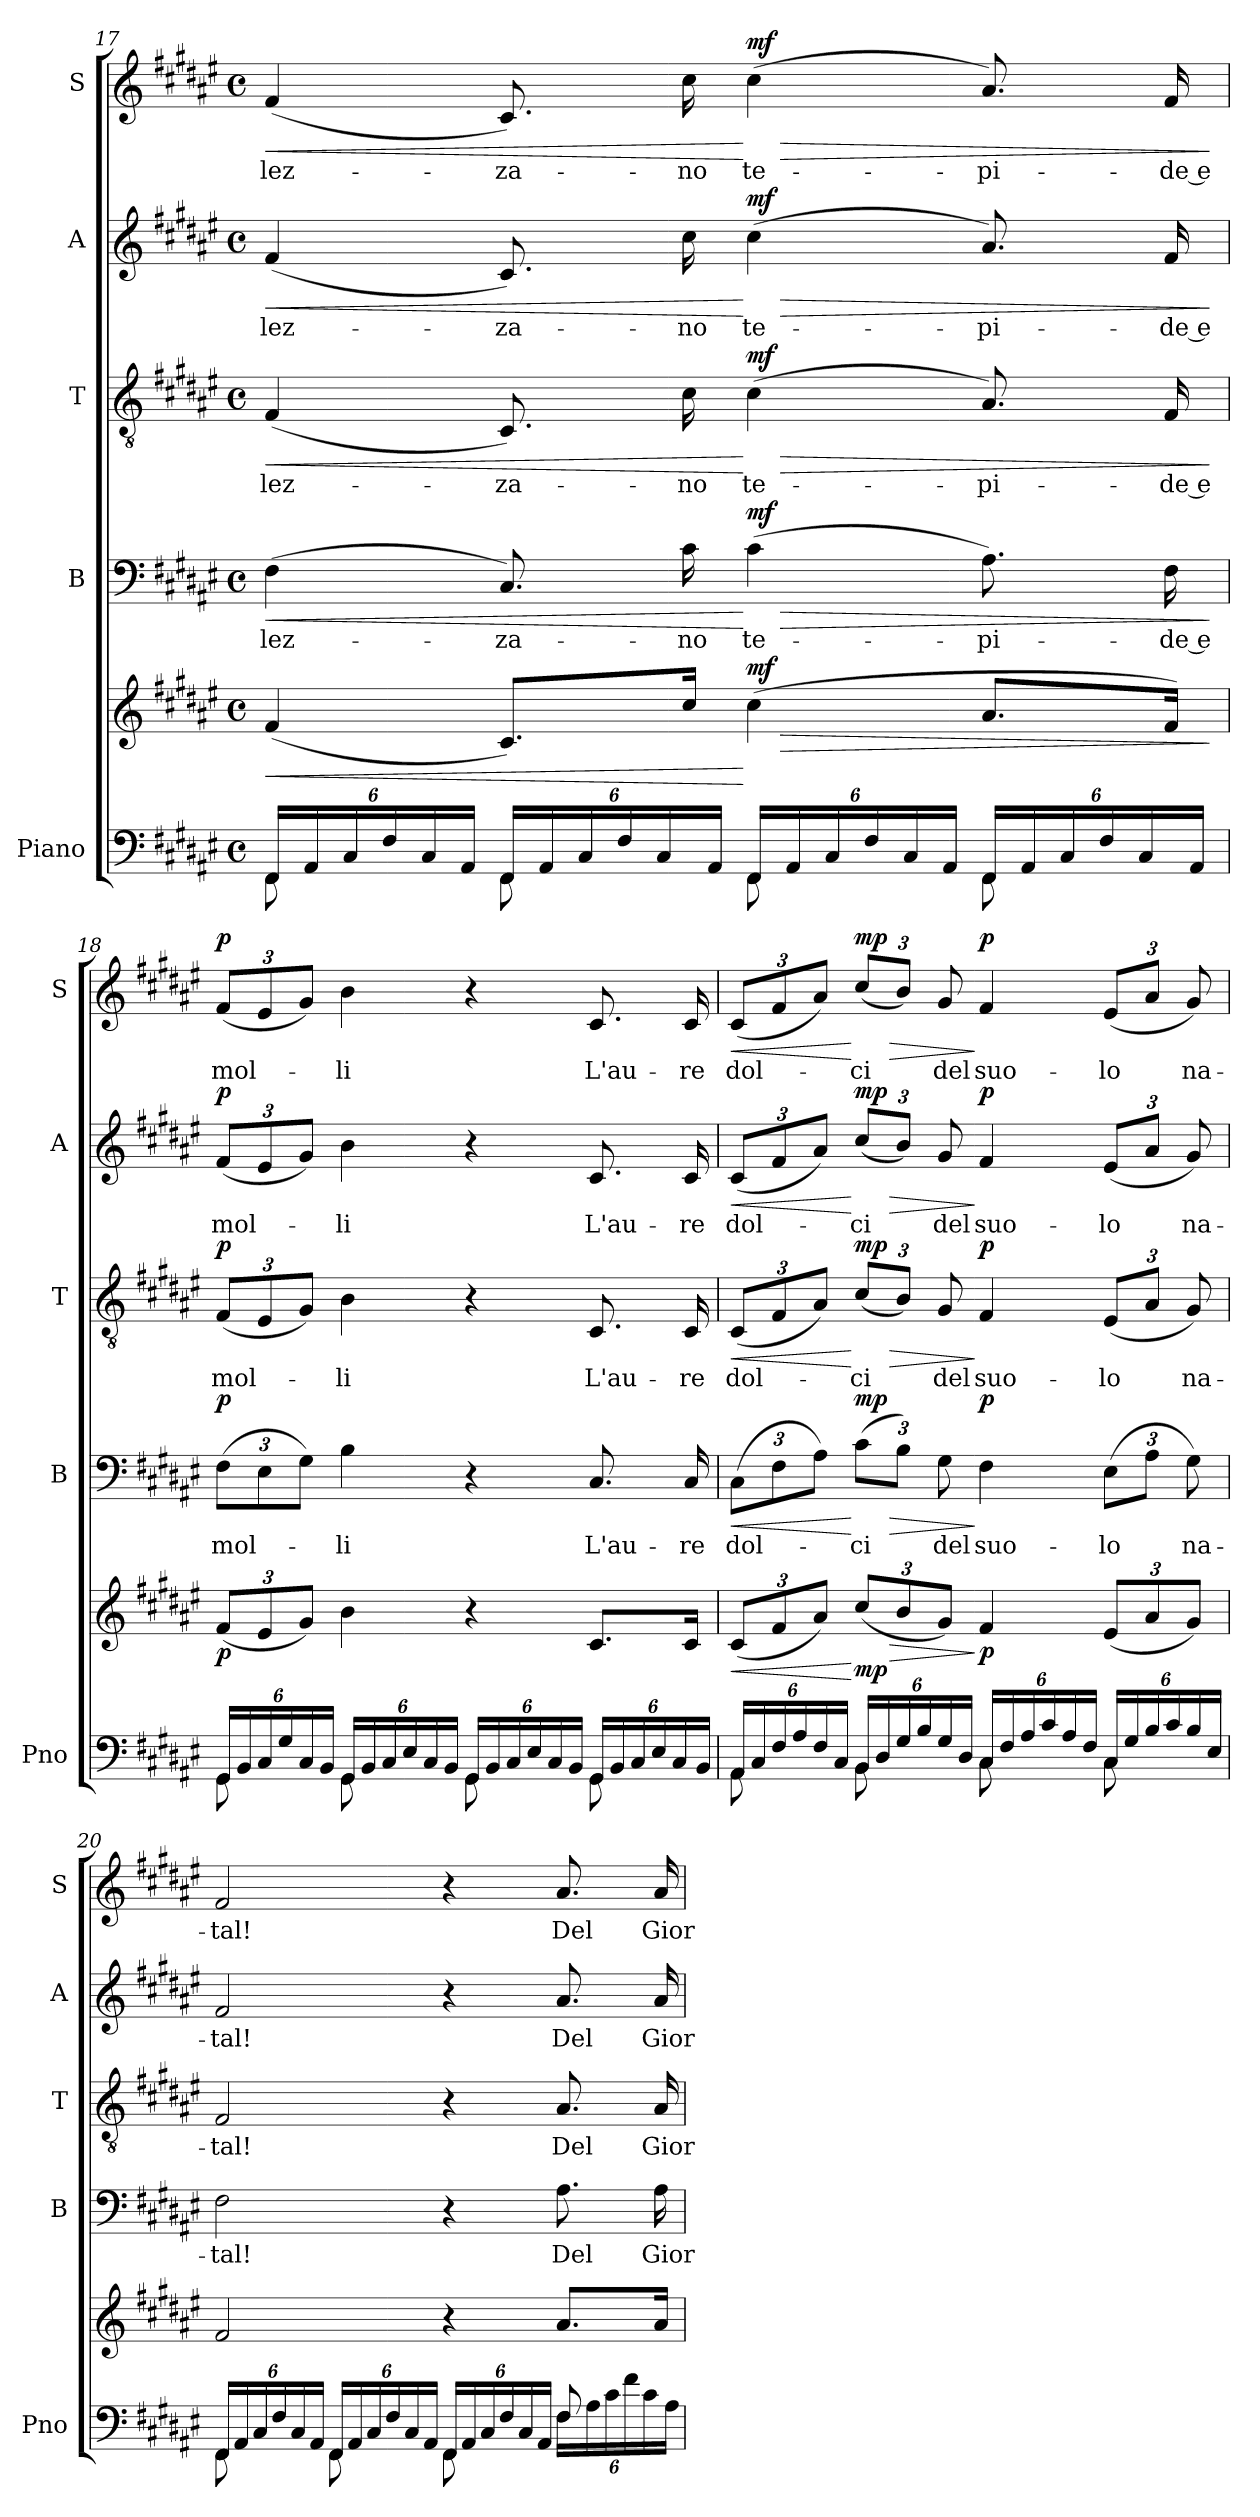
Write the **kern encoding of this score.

**kern	**kern	**dynam	**kern	**text	**dynam	**kern	**text	**dynam	**kern	**text	**dynam	**kern	**text	**dynam
*part5	*part5	*part5	*part4	*part4	*part4	*part3	*part3	*part3	*part2	*part2	*part2	*part1	*part1	*part1
*staff6	*staff5	*staff5/6	*staff4	*staff4	*staff4	*staff3	*staff3	*staff3	*staff2	*staff2	*staff2	*staff1	*staff1	*staff1
*I"Piano	*	*	*I"B	*	*	*I"T	*	*	*I"A	*	*	*I"S	*	*
*I'Pno	*	*	*I'B	*	*	*I'T	*	*	*I'A	*	*	*I'S	*	*
!!LO:LB:g=z
*clefF4	*clefG2	*	*clefF4	*	*	*clefGv2	*	*	*clefG2	*	*	*clefG2	*	*
*k[f#c#g#d#a#e#]	*k[f#c#g#d#a#e#]	*	*k[f#c#g#d#a#e#]	*	*	*k[f#c#g#d#a#e#]	*	*	*k[f#c#g#d#a#e#]	*	*	*k[f#c#g#d#a#e#]	*	*
*M4/4	*M4/4	*	*M4/4	*	*	*M4/4	*	*	*M4/4	*	*	*M4/4	*	*
*met(c)	*met(c)	*	*met(c)	*	*	*met(c)	*	*	*met(c)	*	*	*met(c)	*	*
*Xbrackettup	*	*	*	*	*	*	*	*	*	*	*	*	*	*
=17	=17	=17	=17	=17	=17	=17	=17	=17	=17	=17	=17	=17	=17	=17
*^	*	*	*	*	*	*	*	*	*	*	*	*	*	*
!	!	!	!LO:HP:b	!	!LO:LY:b:color=#0000FF	!LO:HP:b	!	!LO:LY:b:color=#0000FF	!LO:HP:b	!	!LO:LY:b:color=#0000FF	!LO:HP:b	!	!LO:LY:b:color=#0000FF	!LO:HP:b
24FF#/LL	8FF#\	(<4f#/	<	(>4F#\	-lez-	<	(<4F#/	-lez-	<	(<4f#/	-lez-	<	(<4f#/	-lez-	<
24AA#/	.	.	.	.	.	.	.	.	.	.	.	.	.	.	.
24C#/	.	.	.	.	.	.	.	.	.	.	.	.	.	.	.
24F#/	8ryy	.	.	.	.	.	.	.	.	.	.	.	.	.	.
24C#/	.	.	.	.	.	.	.	.	.	.	.	.	.	.	.
24AA#/JJ	.	.	.	.	.	.	.	.	.	.	.	.	.	.	.
!	!	!	!	!	!LO:LY:b:color=#0000FF	!	!	!LO:LY:b:color=#0000FF	!	!	!LO:LY:b:color=#0000FF	!	!	!LO:LY:b:color=#0000FF	!
24FF#/LL	8FF#\	8.c#/L)	.	8.C#/)	-za-	.	8.C#/)	-za-	.	8.c#/)	-za-	.	8.c#/)	-za-	.
24AA#/	.	.	.	.	.	.	.	.	.	.	.	.	.	.	.
24C#/	.	.	.	.	.	.	.	.	.	.	.	.	.	.	.
24F#/	8ryy	.	.	.	.	.	.	.	.	.	.	.	.	.	.
24C#/	.	.	.	.	.	.	.	.	.	.	.	.	.	.	.
!	!	!	!	!	!LO:LY:b:color=#0000FF	!	!	!LO:LY:b:color=#0000FF	!	!	!LO:LY:b:color=#0000FF	!	!	!LO:LY:b:color=#0000FF	!
.	.	16cc#/Jk	.	16c#\	-no	.	16c#\	-no	.	16cc#\	-no	.	16cc#\	-no	.
24AA#/JJ	.	.	.	.	.	.	.	.	.	.	.	.	.	.	.
!	!	!	!LO:HP:n=1:b	!	!LO:LY:b:color=#0000FF	!LO:HP:n=1:b	!	!LO:LY:b:color=#0000FF	!LO:HP:n=1:b	!	!LO:LY:b:color=#0000FF	!LO:HP:n=1:b	!	!LO:LY:b:color=#0000FF	!LO:HP:n=1:b
!	!	!	!LO:DY:n=1:a	!	!	!LO:DY:n=1:a	!	!	!LO:DY:n=1:a	!	!	!LO:DY:n=1:a	!	!	!LO:DY:n=1:a
24FF#/LL	8FF#\	(>4cc#\	[ > mf	(>4c#\	te-	[ > mf	(>4c#\	te-	[ > mf	(>4cc#\	te-	[ > mf	(>4cc#\	te-	[ > mf
24AA#/	.	.	.	.	.	.	.	.	.	.	.	.	.	.	.
24C#/	.	.	.	.	.	.	.	.	.	.	.	.	.	.	.
24F#/	8ryy	.	.	.	.	.	.	.	.	.	.	.	.	.	.
24C#/	.	.	.	.	.	.	.	.	.	.	.	.	.	.	.
24AA#/JJ	.	.	.	.	.	.	.	.	.	.	.	.	.	.	.
!	!	!	!	!	!LO:LY:b:color=#0000FF	!	!	!LO:LY:b:color=#0000FF	!	!	!LO:LY:b:color=#0000FF	!	!	!LO:LY:b:color=#0000FF	!
24FF#/LL	8FF#\	8.a#/L	.	8.A#\)	-pi-	.	8.A#/)	-pi-	.	8.a#/)	-pi-	.	8.a#/)	-pi-	.
24AA#/	.	.	.	.	.	.	.	.	.	.	.	.	.	.	.
24C#/	.	.	.	.	.	.	.	.	.	.	.	.	.	.	.
24F#/	8ryy	.	.	.	.	.	.	.	.	.	.	.	.	.	.
24C#/	.	.	.	.	.	.	.	.	.	.	.	.	.	.	.
!	!	!	!	!	!LO:LY:b:color=#0000FF	!	!	!LO:LY:b:color=#0000FF	!	!	!LO:LY:b:color=#0000FF	!	!	!LO:LY:b:color=#0000FF	!
.	.	16f#/Jk)	.	16F#\	de e	.	16F#/	de e	.	16f#/	de e	.	16f#/	de e	.
24AA#/JJ	.	.	.	.	.	.	.	.	.	.	.	.	.	.	.
*v	*v	*	*	*	*	*	*	*	*	*	*	*	*	*	*
.	.	]	.	.	]	.	.	]	.	.	]	.	.	]
=18	=18	=18	=18	=18	=18	=18	=18	=18	=18	=18	=18	=18	=18	=18
*^	*	*	*	*	*	*	*	*	*	*	*	*	*	*
*	*	*Xbrackettup	*	*Xbrackettup	*	*	*	*	*	*	*	*	*	*	*
!	!	!	!	!	!LO:LY:b:color=#0000FF	!	!	!	!	!	!	!	!	!	!
*	*	*	*	*	*	*	*Xbrackettup	*	*	*	*	*	*	*	*
!	!	!	!	!	!	!	!	!LO:LY:b:color=#0000FF	!	!	!	!	!	!	!
*	*	*	*	*	*	*	*	*	*	*Xbrackettup	*	*	*	*	*
!	!	!	!	!	!	!	!	!	!	!	!LO:LY:b:color=#0000FF	!	!	!	!
*	*	*	*	*	*	*	*	*	*	*	*	*	*Xbrackettup	*	*
!	!	!	!LO:DY:b	!	!	!LO:DY:a	!	!	!LO:DY:a	!	!	!LO:DY:a	!	!LO:LY:b:color=#0000FF	!LO:DY:a
24GG#/LL	8GG#\	(<12f#/L	p	(>12F#\L	mol-	p	(<12F#/L	mol-	p	(<12f#/L	mol-	p	(<12f#/L	mol-	p
24BB/	.	.	.	.	.	.	.	.	.	.	.	.	.	.	.
24C#/	.	12e#/	.	12E#\	.	.	12E#/	.	.	12e#/	.	.	12e#/	.	.
24G#/	8ryy	.	.	.	.	.	.	.	.	.	.	.	.	.	.
24C#/	.	12g#/J)	.	12G#\J)	.	.	12G#/J)	.	.	12g#/J)	.	.	12g#/J)	.	.
24BB/JJ	.	.	.	.	.	.	.	.	.	.	.	.	.	.	.
!	!	!	!	!	!LO:LY:b:color=#0000FF	!	!	!LO:LY:b:color=#0000FF	!	!	!LO:LY:b:color=#0000FF	!	!	!LO:LY:b:color=#0000FF	!
24GG#/LL	8GG#\	4b\	.	4B\	-li	.	4B\	-li	.	4b\	-li	.	4b\	-li	.
24BB/	.	.	.	.	.	.	.	.	.	.	.	.	.	.	.
24C#/	.	.	.	.	.	.	.	.	.	.	.	.	.	.	.
24E#/	8ryy	.	.	.	.	.	.	.	.	.	.	.	.	.	.
24C#/	.	.	.	.	.	.	.	.	.	.	.	.	.	.	.
24BB/JJ	.	.	.	.	.	.	.	.	.	.	.	.	.	.	.
24GG#/LL	8GG#\	4r	.	4r	.	.	4r	.	.	4r	.	.	4r	.	.
24BB/	.	.	.	.	.	.	.	.	.	.	.	.	.	.	.
24C#/	.	.	.	.	.	.	.	.	.	.	.	.	.	.	.
24E#/	8ryy	.	.	.	.	.	.	.	.	.	.	.	.	.	.
24C#/	.	.	.	.	.	.	.	.	.	.	.	.	.	.	.
24BB/JJ	.	.	.	.	.	.	.	.	.	.	.	.	.	.	.
!	!	!	!	!	!LO:LY:b:color=#0000FF	!	!	!LO:LY:b:color=#0000FF	!	!	!LO:LY:b:color=#0000FF	!	!	!LO:LY:b:color=#0000FF	!
24GG#/LL	8GG#\	8.c#/L	.	8.C#/	L'au-	.	8.C#/	L'au-	.	8.c#/	L'au-	.	8.c#/	L'au-	.
24BB/	.	.	.	.	.	.	.	.	.	.	.	.	.	.	.
24C#/	.	.	.	.	.	.	.	.	.	.	.	.	.	.	.
24E#/	8ryy	.	.	.	.	.	.	.	.	.	.	.	.	.	.
24C#/	.	.	.	.	.	.	.	.	.	.	.	.	.	.	.
!	!	!	!	!	!LO:LY:b:color=#0000FF	!	!	!LO:LY:b:color=#0000FF	!	!	!LO:LY:b:color=#0000FF	!	!	!LO:LY:b:color=#0000FF	!
.	.	16c#/Jk	.	16C#/	-re	.	16C#/	-re	.	16c#/	-re	.	16c#/	-re	.
24BB/JJ	.	.	.	.	.	.	.	.	.	.	.	.	.	.	.
=19	=19	=19	=19	=19	=19	=19	=19	=19	=19	=19	=19	=19	=19	=19	=19
!	!	!	!LO:HP:b	!	!LO:LY:b:color=#0000FF	!LO:HP:b	!	!LO:LY:b:color=#0000FF	!LO:HP:b	!	!LO:LY:b:color=#0000FF	!LO:HP:b	!	!LO:LY:b:color=#0000FF	!LO:HP:b
24AA#/LL	8AA#\	(<12c#/L	<	(>12C#\L	dol-	<	(<12C#/L	dol-	<	(<12c#/L	dol-	<	(<12c#/L	dol-	<
24C#/	.	.	.	.	.	.	.	.	.	.	.	.	.	.	.
24F#/	.	12f#/	.	12F#\	.	.	12F#/	.	.	12f#/	.	.	12f#/	.	.
24A#/	8ryy	.	.	.	.	.	.	.	.	.	.	.	.	.	.
24F#/	.	12a#/J)	.	12A#\J)	.	.	12A#/J)	.	.	12a#/J)	.	.	12a#/J)	.	.
24C#/JJ	.	.	.	.	.	.	.	.	.	.	.	.	.	.	.
!	!	!	!LO:HP:n=1:b	!	!LO:LY:b:color=#0000FF	!LO:HP:n=1:b	!	!LO:LY:b:color=#0000FF	!LO:HP:n=1:b	!	!LO:LY:b:color=#0000FF	!LO:HP:n=1:b	!	!LO:LY:b:color=#0000FF	!LO:HP:n=1:b
!	!	!	!LO:DY:n=1:b	!	!	!LO:DY:n=1:a	!	!	!LO:DY:n=1:a	!	!	!LO:DY:n=1:a	!	!	!LO:DY:n=1:a
24BB/LL	8BB\	(<12cc#/L	[ > mp	(>12c#\L	-ci	[ > mp	(<12c#/L	-ci	[ > mp	(<12cc#/L	-ci	[ > mp	(<12cc#/L	-ci	[ > mp
24D#/	.	.	.	.	.	.	.	.	.	.	.	.	.	.	.
24G#/	.	12b/	.	12B\J)	.	.	12B/J)	.	.	12b/J)	.	.	12b/J)	.	.
24B/	8ryy	.	.	.	.	.	.	.	.	.	.	.	.	.	.
!	!	!	!	!	!LO:LY:b:color=#0000FF	!	!	!LO:LY:b:color=#0000FF	!	!	!LO:LY:b:color=#0000FF	!	!	!LO:LY:b:color=#0000FF	!
24G#/	.	12g#/J)	.	12G#\	del	.	12G#/	del	.	12g#/	del	.	12g#/	del	.
24D#/JJ	.	.	.	.	.	.	.	.	.	.	.	.	.	.	.
!	!	!	!LO:DY:n=2:b	!	!LO:LY:b:color=#0000FF	!LO:DY:n=2:a	!	!LO:LY:b:color=#0000FF	!LO:DY:n=2:a	!	!LO:LY:b:color=#0000FF	!LO:DY:n=2:a	!	!LO:LY:b:color=#0000FF	!LO:DY:n=2:a
24C#/LL	8C#\	4f#/	] p	4F#\	suo-	] p	4F#/	suo-	] p	4f#/	suo-	] p	4f#/	suo-	] p
24F#/	.	.	.	.	.	.	.	.	.	.	.	.	.	.	.
24A#/	.	.	.	.	.	.	.	.	.	.	.	.	.	.	.
24c#/	8ryy	.	.	.	.	.	.	.	.	.	.	.	.	.	.
24A#/	.	.	.	.	.	.	.	.	.	.	.	.	.	.	.
24F#/JJ	.	.	.	.	.	.	.	.	.	.	.	.	.	.	.
!	!	!	!	!	!LO:LY:b:color=#0000FF	!	!	!LO:LY:b:color=#0000FF	!	!	!LO:LY:b:color=#0000FF	!	!	!LO:LY:b:color=#0000FF	!
24C#/LL	8C#\	(<12e#/L	.	(>12E#\L	-lo	.	(<12E#/L	-lo	.	(<12e#/L	-lo	.	(<12e#/L	-lo	.
24G#/	.	.	.	.	.	.	.	.	.	.	.	.	.	.	.
24B/	.	12a#/	.	12A#\J	.	.	12A#/J	.	.	12a#/J	.	.	12a#/J	.	.
24c#/	8ryy	.	.	.	.	.	.	.	.	.	.	.	.	.	.
!	!	!	!	!	!LO:LY:b:color=#0000FF	!	!	!LO:LY:b:color=#0000FF	!	!	!LO:LY:b:color=#0000FF	!	!	!LO:LY:b:color=#0000FF	!
24B/	.	12g#/J)	.	12G#\)	na-	.	12G#/)	na-	.	12g#/)	na-	.	12g#/)	na-	.
24E#/JJ	.	.	.	.	.	.	.	.	.	.	.	.	.	.	.
!!LO:PB:g=z
=20	=20	=20	=20	=20	=20	=20	=20	=20	=20	=20	=20	=20	=20	=20	=20
!	!	!	!	!	!LO:LY:b:color=#0000FF	!	!	!LO:LY:b:color=#0000FF	!	!	!LO:LY:b:color=#0000FF	!	!	!LO:LY:b:color=#0000FF	!
24FF#/LL	8FF#\	2f#/	.	2F#\	-tal!	.	2F#/	-tal!	.	2f#/	-tal!	.	2f#/	-tal!	.
24AA#/	.	.	.	.	.	.	.	.	.	.	.	.	.	.	.
24C#/	.	.	.	.	.	.	.	.	.	.	.	.	.	.	.
24F#/	8ryy	.	.	.	.	.	.	.	.	.	.	.	.	.	.
24C#/	.	.	.	.	.	.	.	.	.	.	.	.	.	.	.
24AA#/JJ	.	.	.	.	.	.	.	.	.	.	.	.	.	.	.
24FF#/LL	8FF#\	.	.	.	.	.	.	.	.	.	.	.	.	.	.
24AA#/	.	.	.	.	.	.	.	.	.	.	.	.	.	.	.
24C#/	.	.	.	.	.	.	.	.	.	.	.	.	.	.	.
24F#/	8ryy	.	.	.	.	.	.	.	.	.	.	.	.	.	.
24C#/	.	.	.	.	.	.	.	.	.	.	.	.	.	.	.
24AA#/JJ	.	.	.	.	.	.	.	.	.	.	.	.	.	.	.
24FF#/LL	8FF#\	4r	.	4r	.	.	4r	.	.	4r	.	.	4r	.	.
24AA#/	.	.	.	.	.	.	.	.	.	.	.	.	.	.	.
24C#/	.	.	.	.	.	.	.	.	.	.	.	.	.	.	.
24F#/	8ryy	.	.	.	.	.	.	.	.	.	.	.	.	.	.
24C#/	.	.	.	.	.	.	.	.	.	.	.	.	.	.	.
24AA#/JJ	.	.	.	.	.	.	.	.	.	.	.	.	.	.	.
!	!	!	!	!	!LO:LY:b:color=#0000FF	!	!	!LO:LY:b:color=#0000FF	!	!	!LO:LY:b:color=#0000FF	!	!	!LO:LY:b:color=#0000FF	!
24F#\LL	8F#/	8.a#/L	.	8.A#\	Del	.	8.A#/	Del	.	8.a#/	Del	.	8.a#/	Del	.
24A#\	.	.	.	.	.	.	.	.	.	.	.	.	.	.	.
24c#\	.	.	.	.	.	.	.	.	.	.	.	.	.	.	.
24f#\	8ryy	.	.	.	.	.	.	.	.	.	.	.	.	.	.
24c#\	.	.	.	.	.	.	.	.	.	.	.	.	.	.	.
!	!	!	!	!	!LO:LY:b:color=#0000FF	!	!	!LO:LY:b:color=#0000FF	!	!	!LO:LY:b:color=#0000FF	!	!	!LO:LY:b:color=#0000FF	!
.	.	16a#/Jk	.	16A#\	Gior-	.	16A#/	Gior-	.	16a#/	Gior-	.	16a#/	Gior-	.
24A#\JJ	.	.	.	.	.	.	.	.	.	.	.	.	.	.	.
*v	*v	*	*	*	*	*	*	*	*	*	*	*	*	*	*
=	=	=	=	=	=	=	=	=	=	=	=	=	=	=
*-	*-	*-	*-	*-	*-	*-	*-	*-	*-	*-	*-	*-	*-	*-
